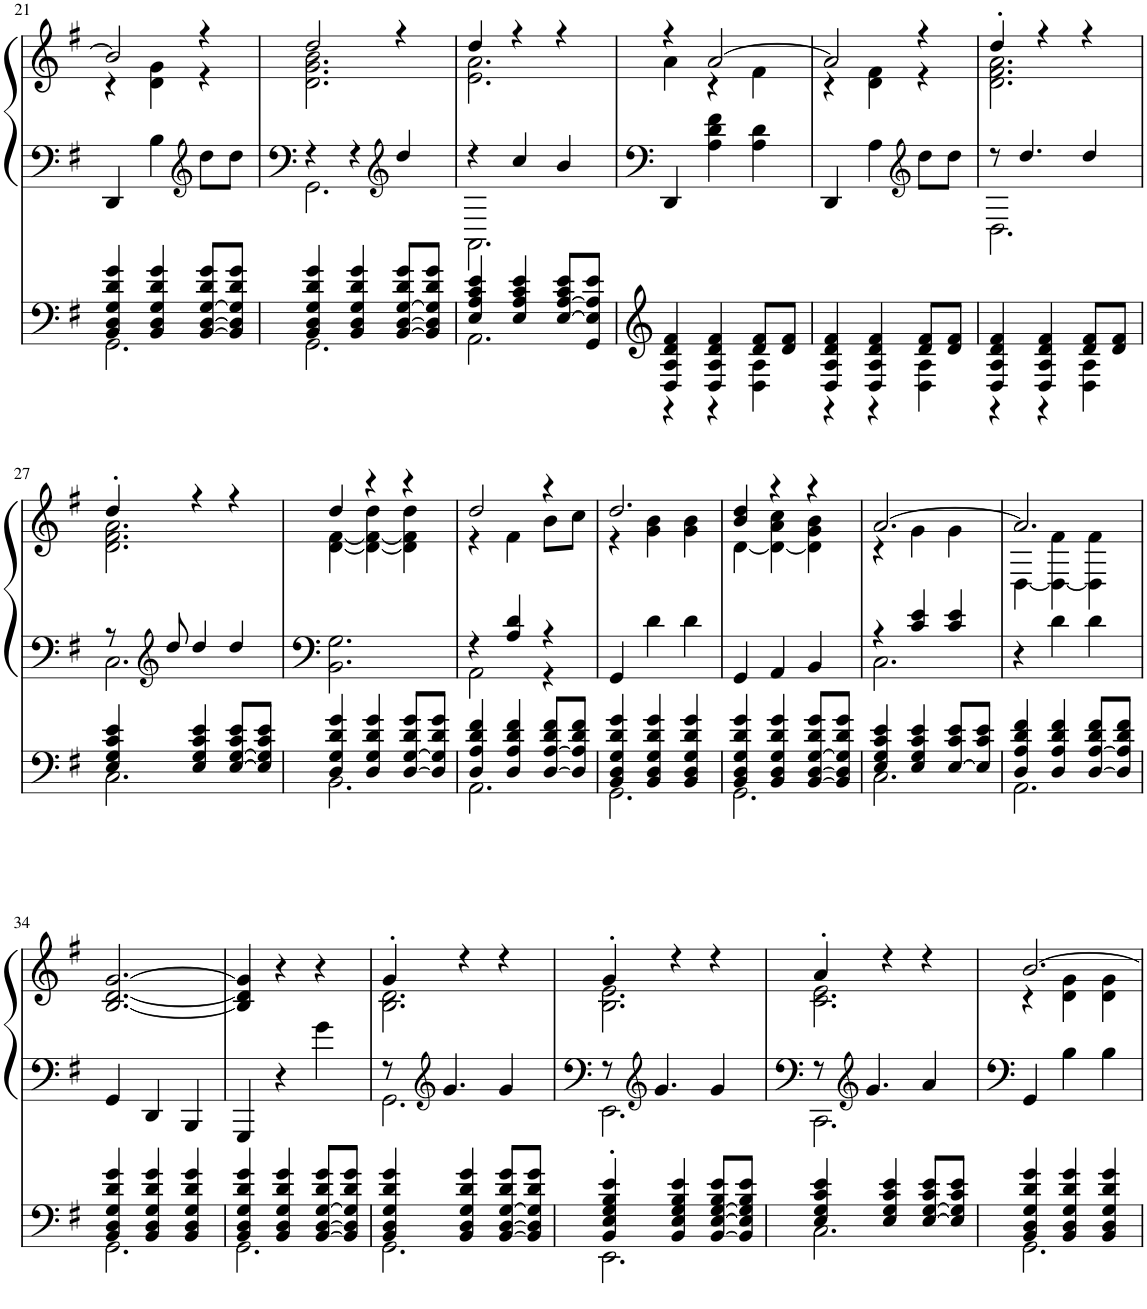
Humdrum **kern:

**kern	**kern	**kern
*part2	*part1	*part1
*staff3	*staff2	*staff1
*I"Steel Gtr., Gitarre	*I"Grand Piano, Piano	*
*	*I'Pno	*
!!LO:PB:g=z
*clefF4	*clefG2	*clefG2
*k[f#]	*k[f#]	*k[f#]
*M3/4	*M3/4	*M3/4
=21	=21	=21
*^	*	*^
4BB/ 4D/ 4G/ 4d/ 4g/	2.GG\	4DD/	2b/]	4r
4BB/ 4D/ 4G/ 4d/ 4g/	.	4B\	.	4d\ 4g\
*	*	*clefG2	*	*
[8BB/ [8D/ [8G/ 8d/ 8g/L	.	8dd\L	4r	4r
8BB/] 8D/] 8G/] 8d/ 8g/J	.	8dd\J	.	.
=22	=22	=22	=22	=22
*	*	*^	*	*
4BB/ 4D/ 4G/ 4d/ 4g/	2.GG\	4r	2.GG\	2dd/	2.d\ 2.g\ 2.b\
4BB/ 4D/ 4G/ 4d/ 4g/	.	4r	.	.	.
*	*	*clefG2	*	*	*
[8BB/ [8D/ [8G/ 8d/ 8g/L	.	4dd/	.	4r	.
8BB/] 8D/] 8G/] 8d/ 8g/J	.	.	.	.	.
=23	=23	=23	=23	=23	=23
4E/ 4A/ 4c/ 4e/	2.AA\	4r	2.AA\	4dd/	2.e\ 2.a\
4E/ 4A/ 4c/ 4e/	.	4cc/	.	4r	.
[8E/ [8A/ 8c/ 8e/L	.	4b/	.	4r	.
8GG/ 8E/] 8A/] 8e/J	.	.	.	.	.
*	*	*v	*v	*	*
=24	=24	=24	=24	=24
4D/ 4A/ 4d/ 4f#/	4r	4DD/	4r	4a\
4D/ 4A/ 4d/ 4f#/	4r	4A\ 4d\ 4f#\	[2a/	4r
8d/ 8f#/L	4D\ 4A\	4A\ 4d\	.	4f#\
8d/ 8f#/J	.	.	.	.
=25	=25	=25	=25	=25
4D/ 4A/ 4d/ 4f#/	4r	4DD/	2a/]	4r
4D/ 4A/ 4d/ 4f#/	4r	4A\	.	4d\ 4f#\
*	*	*clefG2	*	*
8d/ 8f#/L	4D\ 4A\	8dd\L	4r	4r
8d/ 8f#/J	.	8dd\J	.	.
=26	=26	=26	=26	=26
*	*	*^	*	*
4D/ 4A/ 4d/ 4f#/	4r	8r	2.D\	4dd'/	2.d\ 2.f#\ 2.a\
.	.	4.dd/	.	.	.
4D/ 4A/ 4d/ 4f#/	4r	.	.	4r	.
8d/ 8f#/L	4D\ 4A\	4dd/	.	4r	.
8d/ 8f#/J	.	.	.	.	.
!!LO:LB:g=z	!!
=27	=27	=27	=27	=27	=27
4E/ 4G/ 4c/ 4e/	2.C\	8r	2.C\	4dd'/	2.d\ 2.f#\ 2.a\
*	*	*clefG2	*	*	*
.	.	8dd/	.	.	.
4E/ 4G/ 4c/ 4e/	.	4dd/	.	4r	.
[8E/ [8G/ 8c/ 8e/L	.	4dd/	.	4r	.
8E/] 8G/] 8c/ 8e/J	.	.	.	.	.
*	*	*v	*v	*	*
=28	=28	=28	=28	=28
4D/ 4G/ 4d/ 4g/	2.BB\	2.BB\ 2.G\	4dd/	[4d\ [4f#\
4D/ 4G/ 4d/ 4g/	.	.	4r	4d\_ 4f#\_ 4dd\
[8D/ [8G/ 8d/ 8g/L	.	.	4r	4d\] 4f#\] 4dd\
8D/] 8G/] 8d/ 8g/J	.	.	.	.
=29	=29	=29	=29	=29
*	*	*^	*	*
4D/ 4A/ 4d/ 4f#/	2.AA\	4r	2AA\	2dd/	4r
4D/ 4A/ 4d/ 4f#/	.	4A/ 4d/	.	.	4f#\
[8D/ [8A/ 8d/ 8f#/L	.	4r	4r	4r	8b\L
8D/] 8A/] 8d/ 8f#/J	.	.	.	.	8cc\J
*	*	*v	*v	*	*
=30	=30	=30	=30	=30
4BB/ 4D/ 4G/ 4d/ 4g/	2.GG\	4GG/	2.dd/	4r
4BB/ 4D/ 4G/ 4d/ 4g/	.	4d\	.	4g\ 4b\
4BB/ 4D/ 4G/ 4d/ 4g/	.	4d\	.	4g\ 4b\
=31	=31	=31	=31	=31
4BB/ 4D/ 4G/ 4d/ 4g/	2.GG\	4GG/	4b/ 4dd/	[4d\
4BB/ 4D/ 4G/ 4d/ 4g/	.	4AA/	4r	4d\_ 4a\ 4cc\
[8BB/ [8D/ [8G/ 8d/ 8g/L	.	4BB/	4r	4d\] 4g\ 4b\
8BB/] 8D/] 8G/] 8d/ 8g/J	.	.	.	.
=32	=32	=32	=32	=32
*	*	*^	*	*
4E/ 4G/ 4c/ 4e/	2.C\	4r	2.C\	[2.a/	4r
4E/ 4G/ 4c/ 4e/	.	4c/ 4e/	.	.	4g\
[8E/ 8c/ 8e/L	.	4c/ 4e/	.	.	4g\
8E/] 8c/ 8e/J	.	.	.	.	.
*	*	*v	*v	*	*
=33	=33	=33	=33	=33
4D/ 4A/ 4d/ 4f#/	2.AA\	4r	2.a/]	[4D\
4D/ 4A/ 4d/ 4f#/	.	4d\	.	4D\_ 4f#\
[8D/ [8A/ 8d/ 8f#/L	.	4d\	.	4D\] 4f#\
8D/] 8A/] 8d/ 8f#/J	.	.	.	.
*	*	*	*v	*v
!!LO:LB:g=z
=34	=34	=34	=34
4BB/ 4D/ 4G/ 4d/ 4g/	2.GG\	4GG/	[2.B/ [2.d/ [2.g/
4BB/ 4D/ 4G/ 4d/ 4g/	.	4DD/	.
4BB/ 4D/ 4G/ 4d/ 4g/	.	4BBB/	.
=35	=35	=35	=35
4BB/ 4D/ 4G/ 4d/ 4g/	2.GG\	4GGG/	4B/] 4d/] 4g/]
4BB/ 4D/ 4G/ 4d/ 4g/	.	4r	4r
[8BB/ [8D/ [8G/ 8d/ 8g/L	.	4g\	4r
8BB/] 8D/] 8G/] 8d/ 8g/J	.	.	.
=36	=36	=36	=36
*	*	*^	*^
4BB/ 4D/ 4G/ 4d/ 4g/	2.GG\	8r	2.GG\	4g'/	2.B\ 2.d\
*	*	*clefG2	*	*	*
.	.	4.g/	.	.	.
4BB/ 4D/ 4G/ 4d/ 4g/	.	.	.	4r	.
[8BB/ [8D/ [8G/ 8d/ 8g/L	.	4g/	.	4r	.
8BB/] 8D/] 8G/] 8d/ 8g/J	.	.	.	.	.
=37	=37	=37	=37	=37	=37
4BB/' 4E/' 4G/' 4B/' 4e/'	2.EE\	8r	2.EE\	4g'/	2.B\ 2.e\
*	*	*clefG2	*	*	*
.	.	4.g/	.	.	.
4BB/ 4E/ 4G/ 4B/ 4e/	.	.	.	4r	.
[8BB/ [8E/ [8G/ 8B/ 8e/L	.	4g/	.	4r	.
8BB/] 8E/] 8G/] 8B/ 8e/J	.	.	.	.	.
=38	=38	=38	=38	=38	=38
4E/ 4G/ 4c/ 4e/	2.C\	8r	2.CC\	4a'/	2.c\ 2.e\
*	*	*clefG2	*	*	*
.	.	4.g/	.	.	.
4E/ 4G/ 4c/ 4e/	.	.	.	4r	.
[8E/ [8G/ 8c/ 8e/L	.	4a/	.	4r	.
8E/] 8G/] 8c/ 8e/J	.	.	.	.	.
*	*	*v	*v	*	*
=39	=39	=39	=39	=39
4BB/ 4D/ 4G/ 4d/ 4g/	2.GG\	4GG/	[2.b/	4r
4BB/ 4D/ 4G/ 4d/ 4g/	.	4B\	.	4d\ 4g\
4BB/ 4D/ 4G/ 4d/ 4g/	.	4B\	.	4d\ 4g\
*v	*v	*	*v	*v
=	=	=
*-	*-	*-
